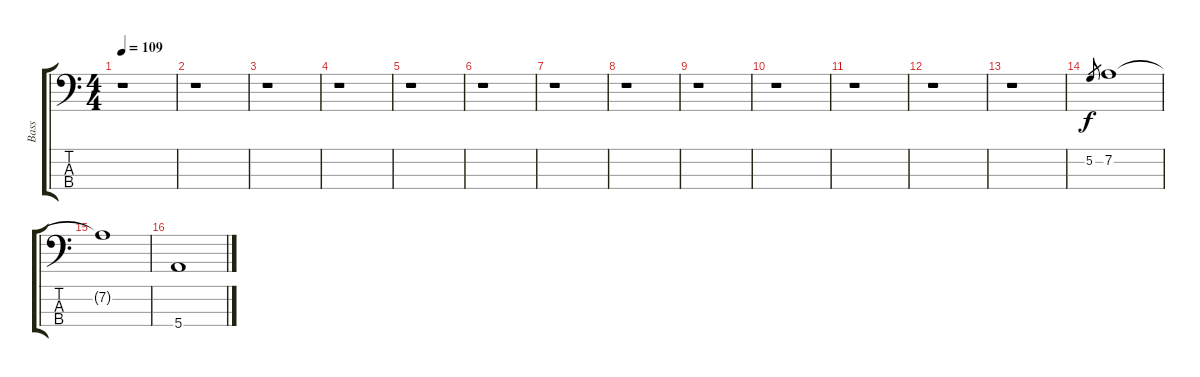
\track ("Bass" "Bass") {instrument electricbasspick}
\staff {score tabs}
\tuning (G2 D2 A1 E1) {hide}
\ts (4 4)
\tempo 109
\clef f4
\ks c
r.1{dy f instrument electricbasspick} |
r.1 |
r.1 |
r.1 |
r.1 |
r.1 |
r.1 |
r.1 |
r.1 |
r.1 |
r.1 |
r.1 |
r.1 |
5.2.8{gr} 7.2.1 |
7.2{t}.1 |
5.4.1
